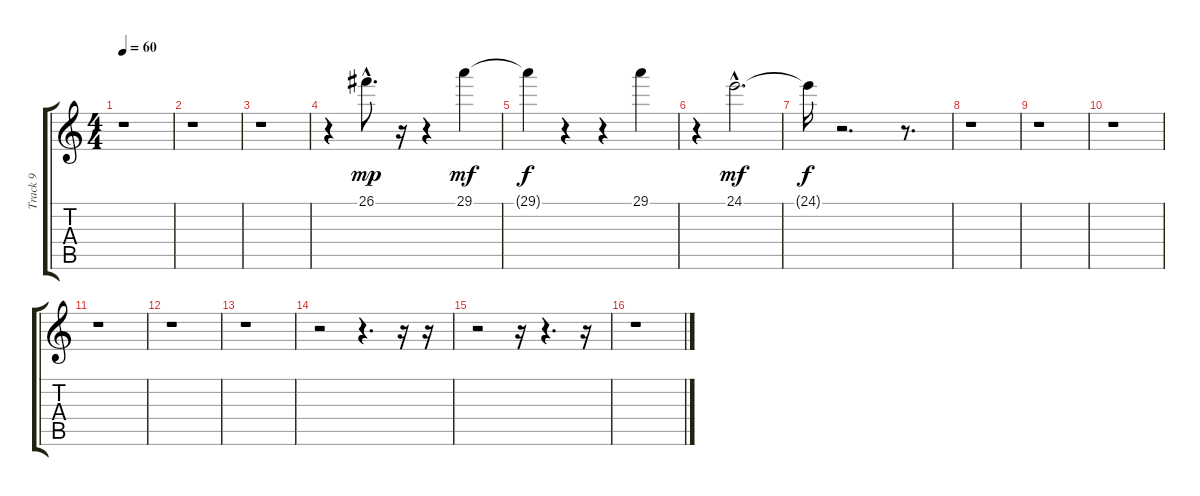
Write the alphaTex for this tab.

\track ("Track 9" "Track 9") {instrument glockenspiel}
\staff {score tabs}
\tuning (E4 B3 G3 D3 A2 E2) {hide}
\ts (4 4)
\tempo 60
\clef g2
\ks c
r.1{dy mp instrument glockenspiel} |
r.1 |
r.1 |
r.4 26.1{hac}.8{d} r.16 r.4 29.1.4{dy mf} |
29.1{t}.4{dy f} r.4 r.4 29.1.4 |
r.4 24.1{hac}.2{d dy mf} |
24.1{t}.16{dy f} r.2{d} r.8{d} |
r.1 |
r.1 |
r.1 |
r.1 |
r.1 |
r.1 |
r.2 r.4{d} r.16 r.16 |
r.2 r.16 r.4{d} r.16 |
r.1
